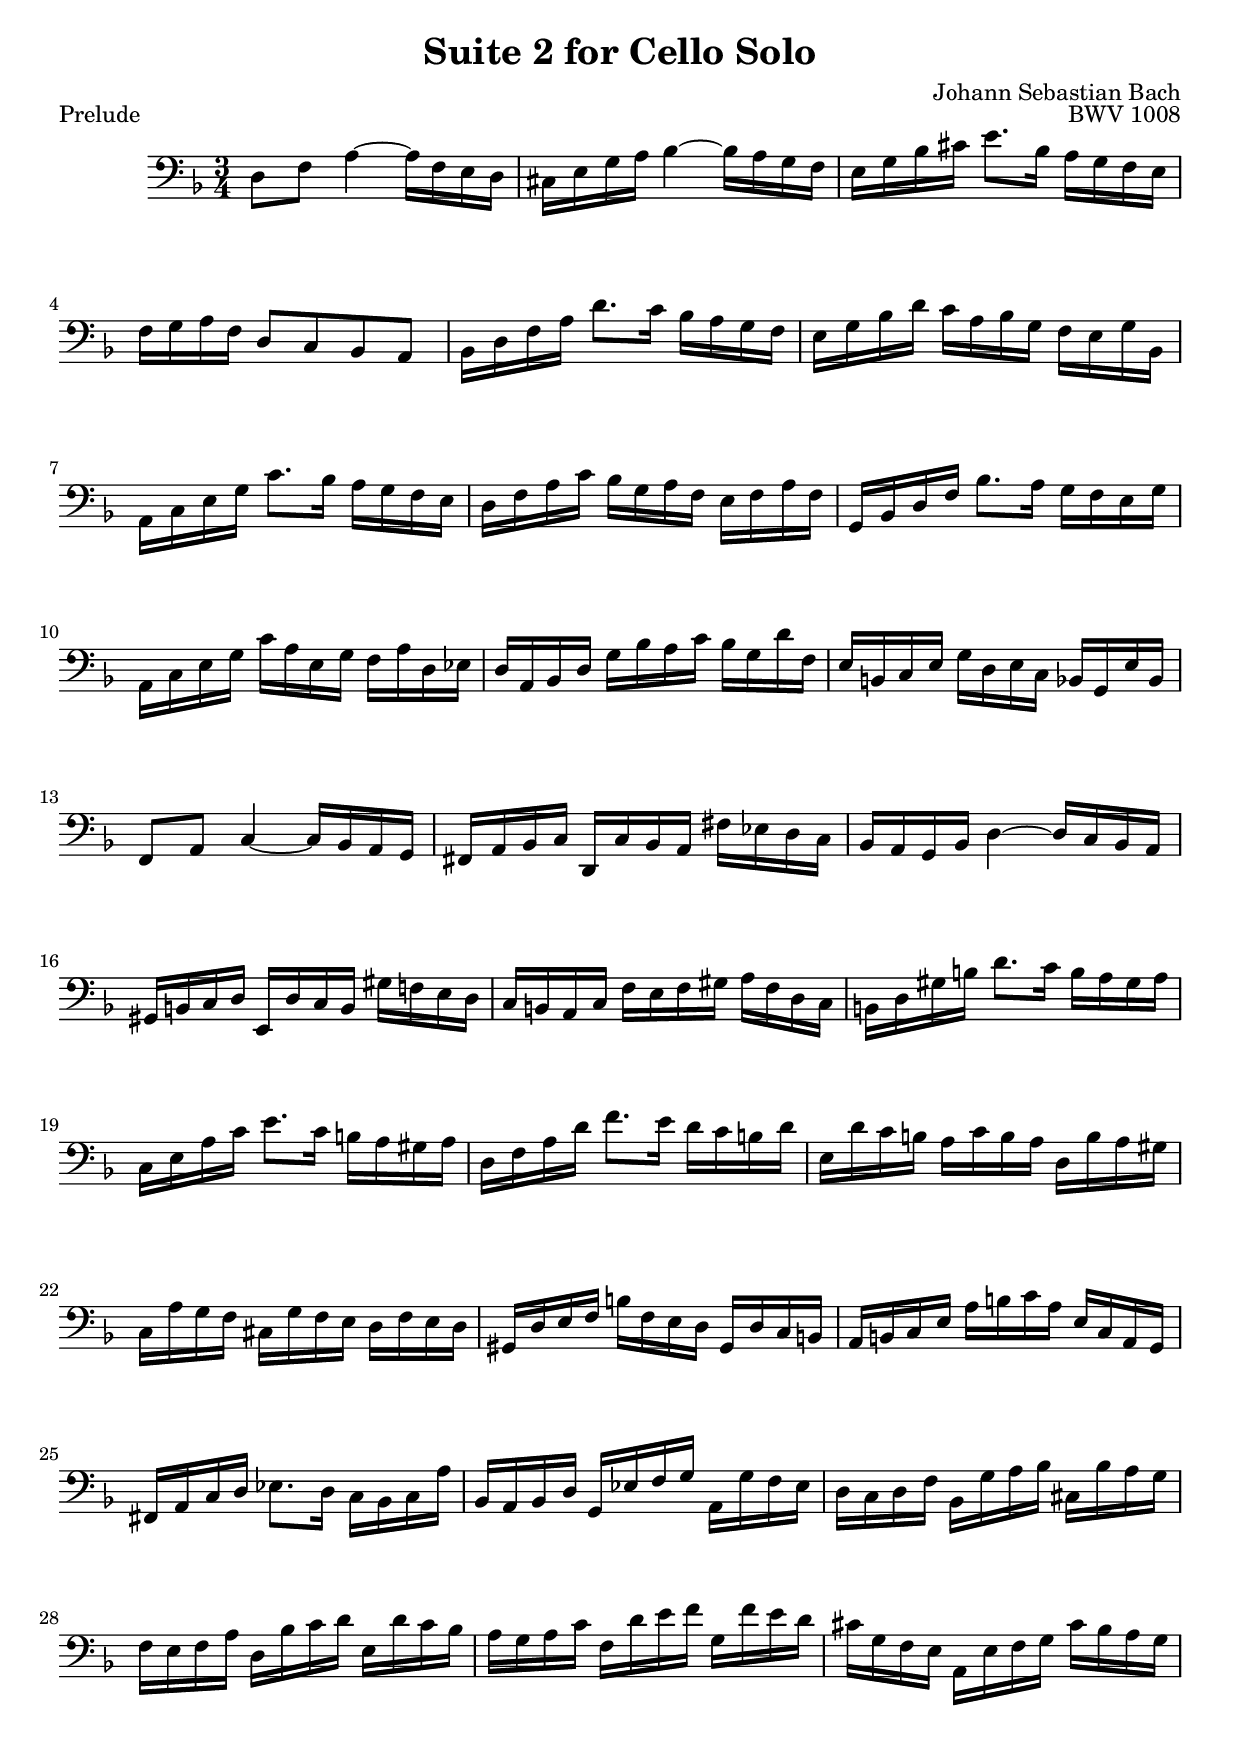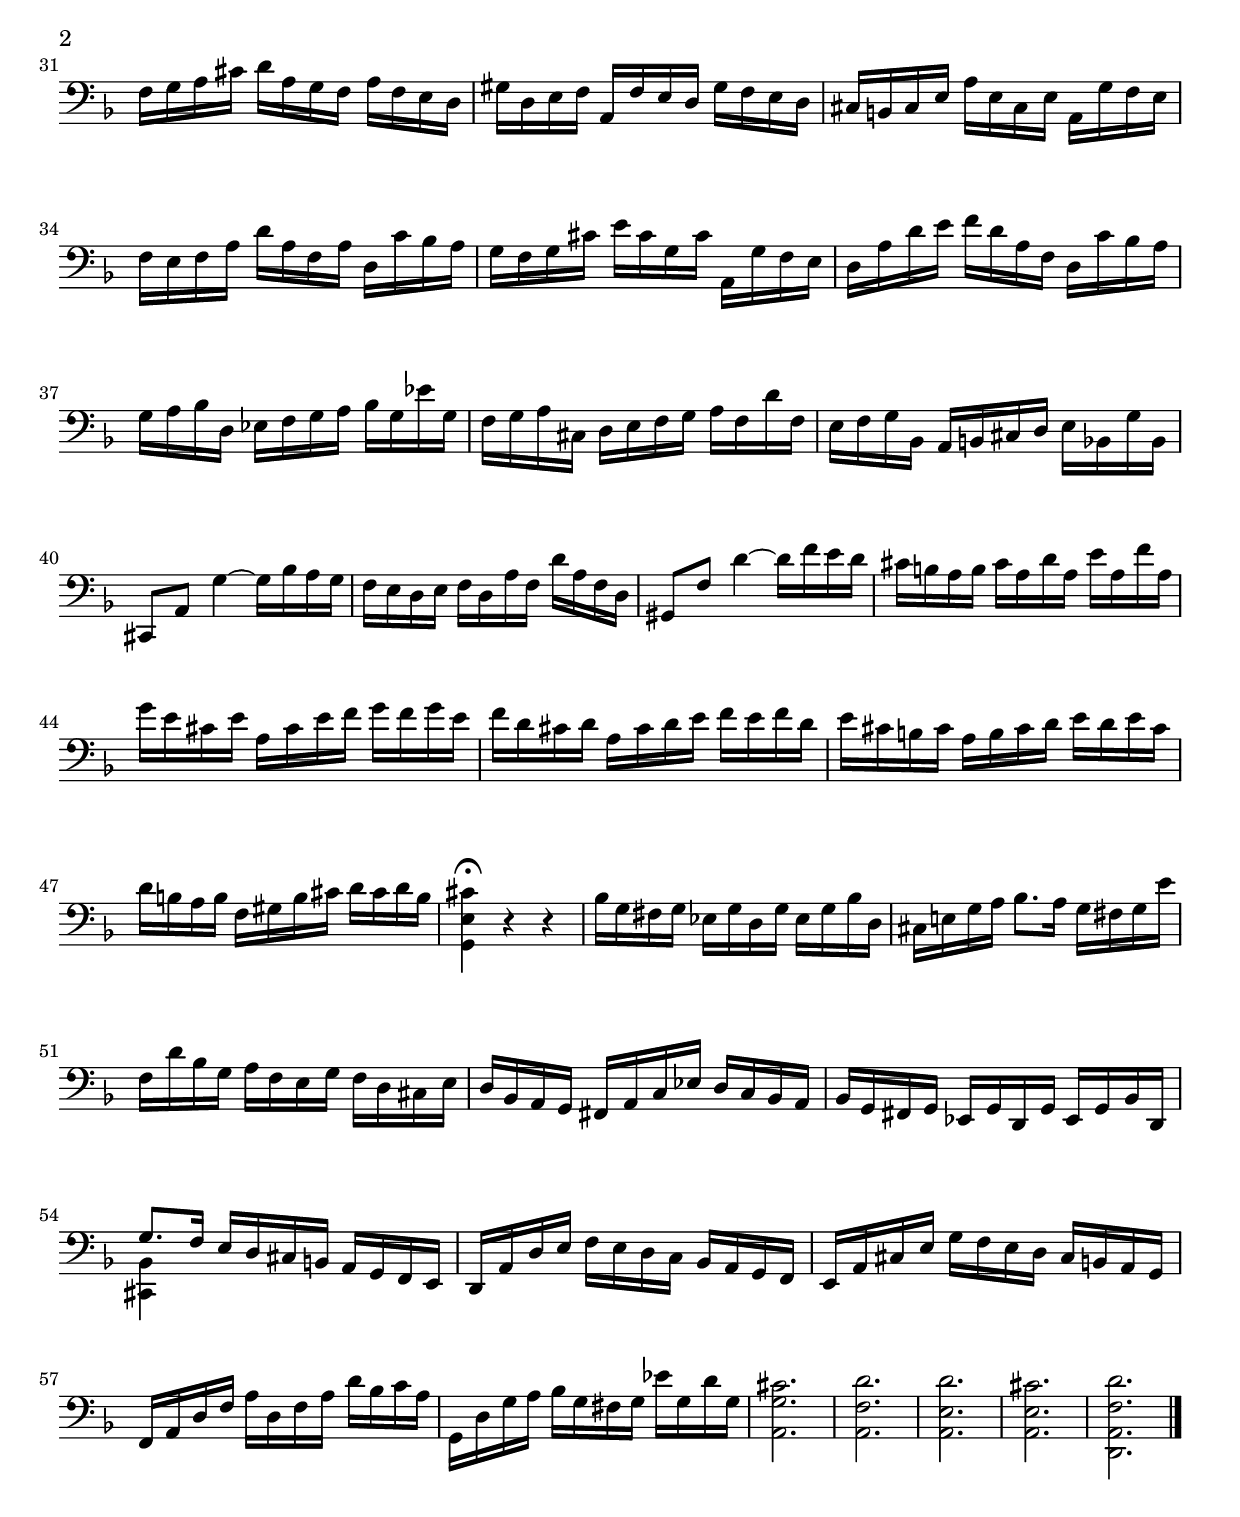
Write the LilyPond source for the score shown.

\version "2.18.2"

\header {
  title = "Suite 2 for Cello Solo"
  %% instrument = "Cello"
  composer = "Johann Sebastian Bach"
  opus = "BWV 1008"
}

\version "2.18.2"

prelude = \context Staff \relative d {
  \key d \minor
  \time 3/4
  \set Staff.midiInstrument = "cello"


  d8 f a4~ a16 f e d |
  cis16 e g a bes4~ bes16 a g f |
  e16 g bes cis e8. bes16
  a16 g f e |
  f16 g a f d8 c bes a |
  \barNumberCheck #5
  bes16 d f a d8. c16 bes a g f |
  e16 g bes d c a bes g f e g bes, |
  a16 c e g c8. bes16 a g f e |
  d16 f a c bes g a f e f a f |
  g,16 bes d f bes8. a16 g f e g |
  \barNumberCheck #10
  a,16 c e g c a e g f a d, es |
  d16 a bes d g bes a c bes g d' f, |
  e16 b c e g d e c bes g e' bes |
  f8 a c4~ c16 bes a g |
  fis16 a bes c d, c' bes a fis' es d c |
  \barNumberCheck #15
  bes16 a g bes d4~ d16 c bes a |
  gis16 b c d e, d' c b gis' f! e d |
  c16 b a c f e f gis a f d c |
  b16 d gis b d8. c16 b a gis a |
  c,16 e a c e8. c16 b a gis a |
  \barNumberCheck #20
  d,16 f a d f8. e16 d c b d |
  e,16 d' c b a c b a d, b' a gis |
  c,16 a' g f cis g' f e d f e d |
  gis,16 d' e f b f e d gis, d' c b |
  a16 b c e a b c a e c a g |
  \barNumberCheck #25
  fis16 a c d es8. d16 c bes c a' |
  bes,16 a bes d g, es' f g a, g' f es |
  d16 c d f bes, g' a bes cis, bes' a g |
  f16 e f a d, bes' c d e, d' c bes |
  a16 g a c f, d' e f g, f' e d |
  \barNumberCheck #30
  cis16 g f e a, e' f g cis bes a g |
  f16 g a cis d a g f a f e d |
  gis16 d e f a, f' e d gis f e d |
  cis16 b cis e a e cis e a, g' f e |
  f16 e f a d a f a d, c' bes a |
  \barNumberCheck #35
  g16 f g cis e cis g cis a, g' f e |
  d16 a' d e f d a f d c' bes a |
  g16 a bes d, es f g a bes g es' g, |
  f16 g a cis, d e f g a f d' f, |
  e16 f g bes, a b cis d e bes g' bes, |
  \barNumberCheck #40
  cis,8 a' g'4~ g16 bes a g |
  f16 e d e f d a' f d' a f d |
  gis,8 f' d'4~ d16 f e d |
  cis16 b a b cis a d a e' a, f' a, |
  g'16 e cis e a, cis e f g f g e |
  \barNumberCheck #45
  f16 d cis d a cis d e f e f d |
  e16 cis b cis a b cis d e d e cis |
  d16 b a b f gis b cis d cis d b |
  <g, e' cis'>4 \fermata r r |
  bes'16 g fis g es g d g es g bes d, |
  \barNumberCheck #50
  cis16 e! g a bes8. a16 g fis g e' |
  f,16 d' bes g a f e g f d cis e |
  d16 bes a g fis a c es d c bes a |
  bes16 g fis g es g d g es g bes d, |
  << { g'8. f16 e d cis b a g f e } \\ { <cis bes'>4 s2 } >> |
  \barNumberCheck #55
  d16 a' d e f e d c bes a g f |
  e16 a cis e g f e d cis b a g |
  f16 a d f a d, f a d bes c a |
  g,16 d' g a bes g fis g es' g, d' g, |
  <a, g' cis>2. |
  \barNumberCheck #60
  <a f' d'>2. |
  <a e' d'>2. |
  <a e' cis'>2. |
  <d, a' f' d'>2. \bar "|."
}

% \include "allemande.ly"
% \include "courante.ly"
% \include "sarabande.ly"
% \include "minuet-I-II.ly"
% \include "gigue.ly"

\book {
  \score {
    {
      \clef bass
      <<
        \new Voice {
          s2.*30 \pageBreak
          s2.*33 \pageBreak
        }
        \new Voice { \prelude }
      >>
    }
    \header {
      piece = "Prelude"
    }
    \layout {}
    %% uncomment the following line to generate midi.
    %% \midi {}
  }
}
